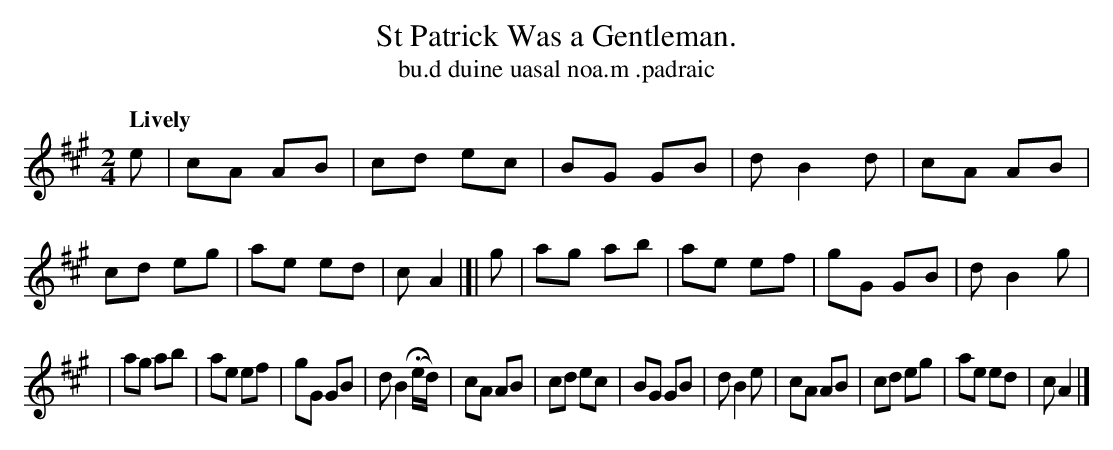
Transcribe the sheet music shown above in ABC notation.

X:1
T: St Patrick Was a Gentleman.
T: bu\.d duine uasal noa\.m \.padraic
Q: "Lively"
M: 2/4
L: 1/8
K: A
e |\
cA AB | cd ec | BG GB | d B2 d |\
cA AB | cd eg | ae ed | c A2 |[| g |\
ag ab | ae ef | gG GB | d B2 g |
|\
ag ab | ae ef | gG GB | d B2 (He/d/) |\
cA AB | cd ec | BG GB | d B2 e |\
cA AB | cd eg | ae ed | c A2 |]
